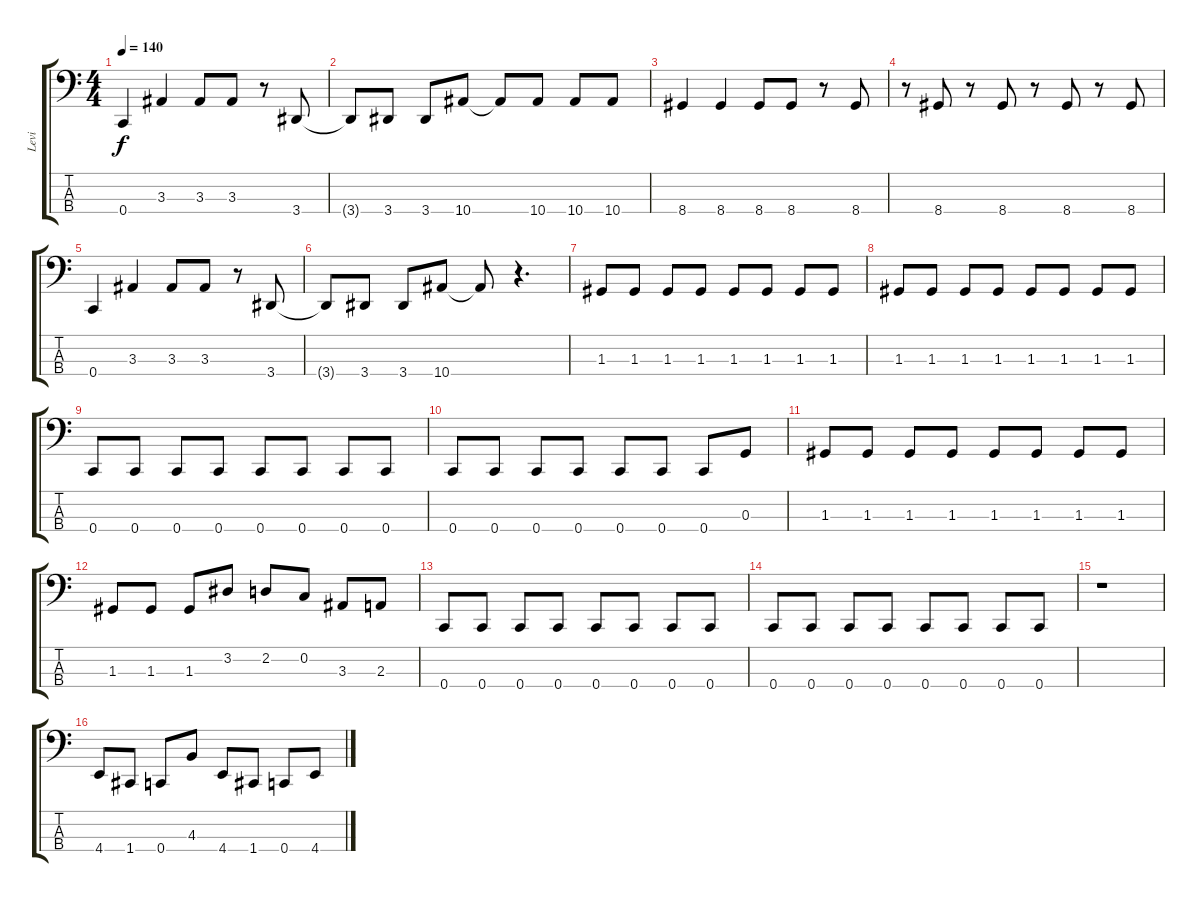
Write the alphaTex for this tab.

\track ("Levi" "Levi") {instrument electricbasspick}
\staff {score tabs}
\tuning (F2 C2 G1 C1) {hide}
\ts (4 4)
\tempo 140
\clef f4
\ks c
0.4.4{dy f} 3.3.4 3.3.8 3.3.8 r.8 3.4.8 |
3.4{t}.8 3.4.8 3.4.8 10.4.8 10.4{t}.8 10.4.8 10.4.8 10.4.8 |
8.4.4 8.4.4 8.4.8 8.4.8 r.8 8.4.8 |
r.8 8.4.8 r.8 8.4.8 r.8 8.4.8 r.8 8.4.8 |
0.4.4 3.3.4 3.3.8 3.3.8 r.8 3.4.8 |
3.4{t}.8 3.4.8 3.4.8 10.4.8 10.4{t}.8 r.4{d} |
1.3.8 1.3.8 1.3.8 1.3.8 1.3.8 1.3.8 1.3.8 1.3.8 |
1.3.8 1.3.8 1.3.8 1.3.8 1.3.8 1.3.8 1.3.8 1.3.8 |
0.4.8 0.4.8 0.4.8 0.4.8 0.4.8 0.4.8 0.4.8 0.4.8 |
0.4.8 0.4.8 0.4.8 0.4.8 0.4.8 0.4.8 0.4.8 0.3.8 |
1.3.8 1.3.8 1.3.8 1.3.8 1.3.8 1.3.8 1.3.8 1.3.8 |
1.3.8 1.3.8 1.3.8 3.2.8 2.2.8 0.2.8 3.3.8 2.3.8 |
0.4.8 0.4.8 0.4.8 0.4.8 0.4.8 0.4.8 0.4.8 0.4.8 |
0.4.8 0.4.8 0.4.8 0.4.8 0.4.8 0.4.8 0.4.8 0.4.8 |
r.1 |
4.4.8 1.4.8 0.4.8 4.3.8 4.4.8 1.4.8 0.4.8 4.4.8
